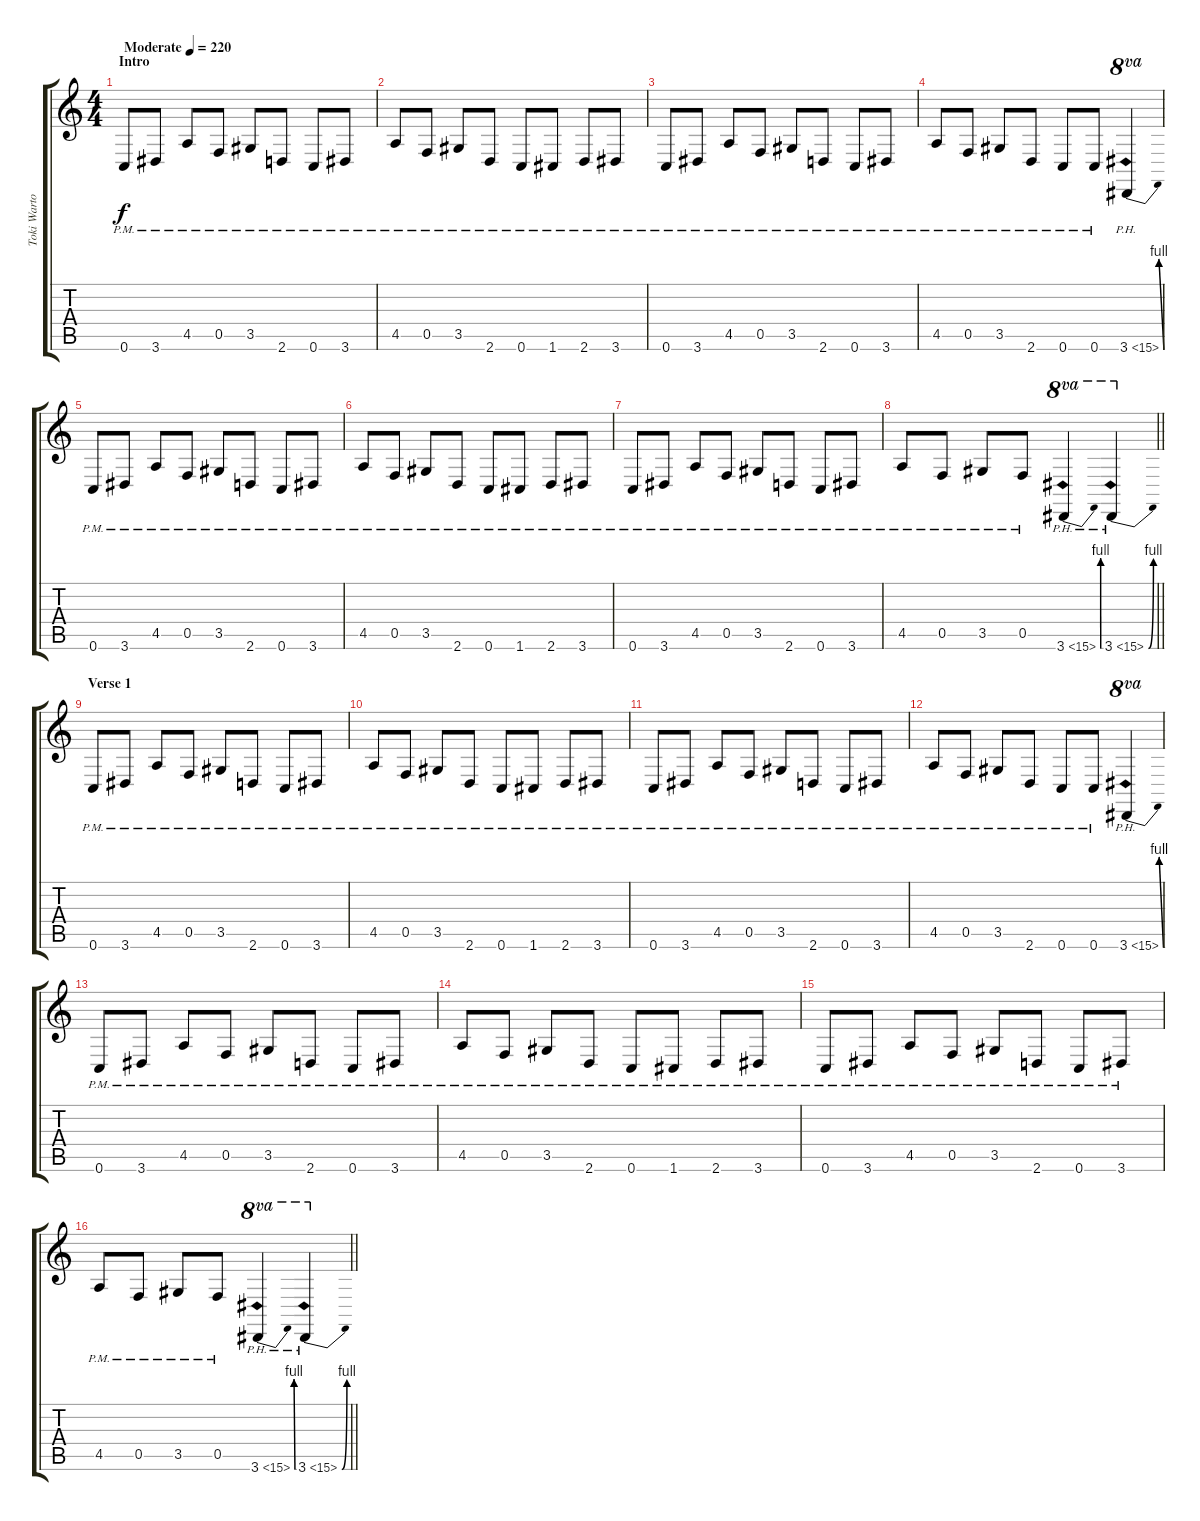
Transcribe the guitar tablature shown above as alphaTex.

\track ("Toki Wartooth (Rhythm Guitar)" "Toki Warto") {instrument distortionguitar}
\staff {score tabs}
\tuning (C4 G3 Eb3 Bb2 F2 C2) {hide}
\ts (4 4)
\section ("" "Intro")
\tempo (220 "Moderate")
\clef g2
\ks c
0.6{pm}.8{dy f instrument distortionguitar} 3.6{pm}.8 4.5{pm}.8 0.5{pm}.8 3.5{pm}.8 2.6{pm}.8 0.6{pm}.8 3.6{pm}.8 |
4.5{pm}.8 0.5{pm}.8 3.5{pm}.8 2.6{pm}.8 0.6{pm}.8 1.6{pm}.8 2.6{pm}.8 3.6{pm}.8 |
0.6{pm}.8 3.6{pm}.8 4.5{pm}.8 0.5{pm}.8 3.5{pm}.8 2.6{pm}.8 0.6{pm}.8 3.6{pm}.8 |
4.5{pm}.8 0.5{pm}.8 3.5{pm}.8 2.6{pm}.8 0.6{pm}.8 0.6{pm}.8 3.6{be (bend 0 0 60 4) ph 12}.4{ot 8va} |
0.6{pm}.8 3.6{pm}.8 4.5{pm}.8 0.5{pm}.8 3.5{pm}.8 2.6{pm}.8 0.6{pm}.8 3.6{pm}.8 |
4.5{pm}.8 0.5{pm}.8 3.5{pm}.8 2.6{pm}.8 0.6{pm}.8 1.6{pm}.8 2.6{pm}.8 3.6{pm}.8 |
0.6{pm}.8 3.6{pm}.8 4.5{pm}.8 0.5{pm}.8 3.5{pm}.8 2.6{pm}.8 0.6{pm}.8 3.6{pm}.8 |
\barLineRight lightlight
4.5{pm}.8 0.5{pm}.8 3.5{pm}.8 0.5{pm}.8 3.6{be (bend 0 0 60 4) ph 12}.4{ot 8va} 3.6{be (bend 0 0 60 4) ph 12}.4{ot 8va} |
\section ("" "Verse 1")
0.6{pm}.8 3.6{pm}.8 4.5{pm}.8 0.5{pm}.8 3.5{pm}.8 2.6{pm}.8 0.6{pm}.8 3.6{pm}.8 |
4.5{pm}.8 0.5{pm}.8 3.5{pm}.8 2.6{pm}.8 0.6{pm}.8 1.6{pm}.8 2.6{pm}.8 3.6{pm}.8 |
0.6{pm}.8 3.6{pm}.8 4.5{pm}.8 0.5{pm}.8 3.5{pm}.8 2.6{pm}.8 0.6{pm}.8 3.6{pm}.8 |
4.5{pm}.8 0.5{pm}.8 3.5{pm}.8 2.6{pm}.8 0.6{pm}.8 0.6{pm}.8 3.6{be (bend 0 0 60 4) ph 12}.4{ot 8va} |
0.6{pm}.8 3.6{pm}.8 4.5{pm}.8 0.5{pm}.8 3.5{pm}.8 2.6{pm}.8 0.6{pm}.8 3.6{pm}.8 |
4.5{pm}.8 0.5{pm}.8 3.5{pm}.8 2.6{pm}.8 0.6{pm}.8 1.6{pm}.8 2.6{pm}.8 3.6{pm}.8 |
0.6{pm}.8 3.6{pm}.8 4.5{pm}.8 0.5{pm}.8 3.5{pm}.8 2.6{pm}.8 0.6{pm}.8 3.6{pm}.8 |
\barLineRight lightlight
4.5{pm}.8 0.5{pm}.8 3.5{pm}.8 0.5{pm}.8 3.6{be (bend 0 0 60 4) ph 12}.4{ot 8va} 3.6{be (bend 0 0 60 4) ph 12}.4{ot 8va}
